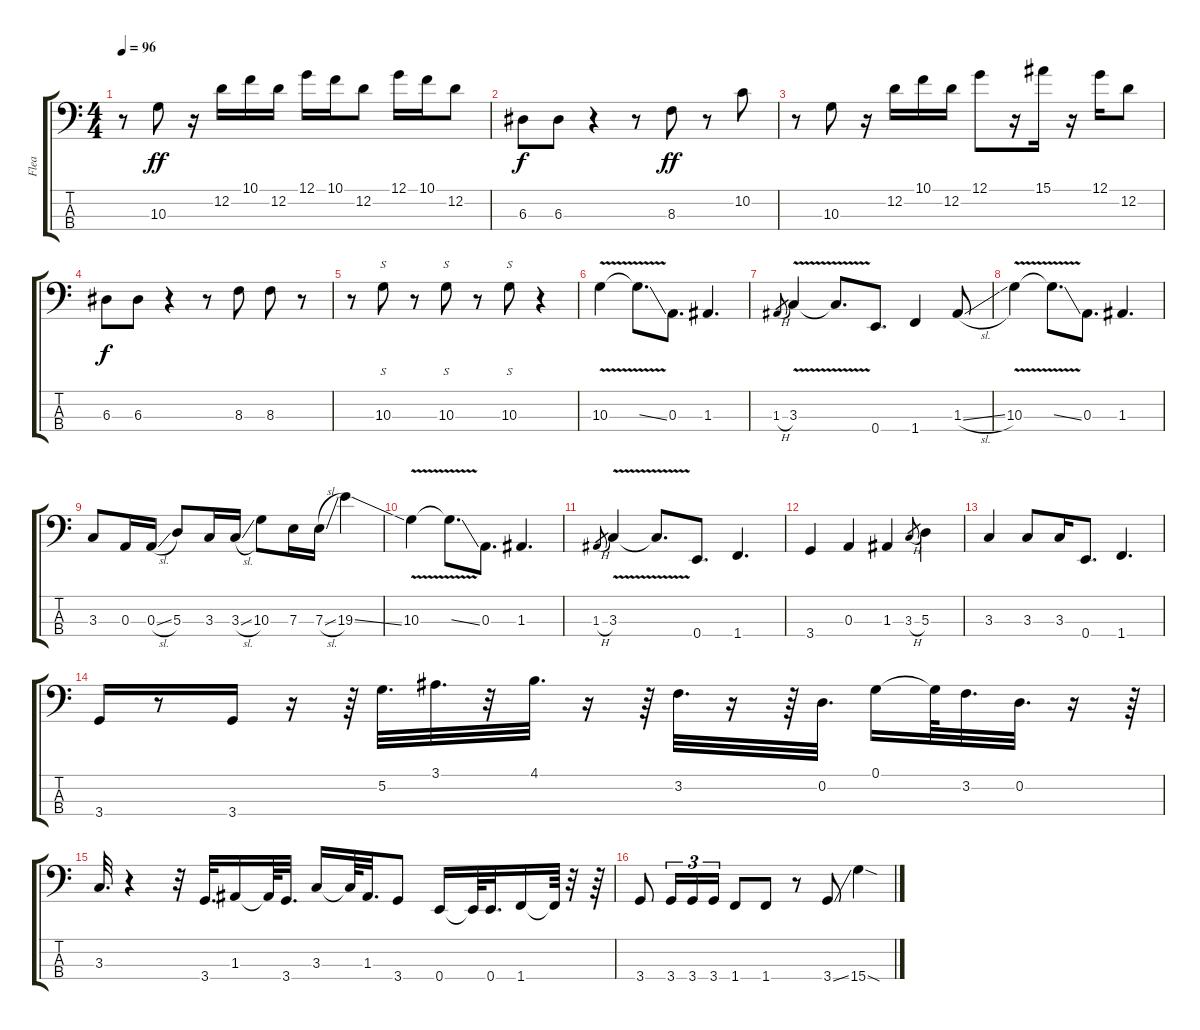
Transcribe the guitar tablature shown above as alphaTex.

\track ("Flea" "Flea") {instrument electricbassfinger}
\staff {score tabs}
\tuning (G2 D2 A1 E1) {hide}
\ts (4 4)
\tempo 96
\clef f4
\ks c
r.8{dy ff} 10.3.8 r.16 12.2.16 10.1.16 12.2.16 12.1.16 10.1.16 12.2.8 12.1.16 10.1.16 12.2.8 |
6.3.8{dy f} 6.3.8 r.4 r.8 8.3.8{dy ff} r.8 10.2.8 |
r.8 10.3.8 r.16 12.2.16 10.1.16 12.2.16 12.1.8 r.16 15.1.16 r.16 12.1.16 12.2.8 |
6.3.8{dy f} 6.3.8 r.4 r.8 8.3.8 8.3.8 r.8 |
r.8 10.3.8{s instrument slapbass1} r.8 10.3.8{s} r.8 10.3.8{s} r.4 |
10.3{v}.4{instrument electricbassfinger} 10.3{ss t}.8{d} 0.3.8{d} 1.3.4{d} |
1.3{h}.8{gr} 3.3{v}.4 3.3{t}.8{d} 0.4.8{d} 1.4.4 1.3{sl}.8 |
10.3{v}.4 10.3{ss t}.8{d} 0.3.8{d} 1.3.4{d} |
3.3.8 0.3.16 0.3{sl}.16 5.3.8 3.3.16 3.3{sl}.16 10.3.8 7.3.16 7.3{sl}.16 19.3{ss}.4 |
10.3{v}.4 10.3{ss t}.8{d} 0.3.8{d} 1.3.4{d} |
1.3{h}.8{gr} 3.3{v}.4 3.3{t}.8{d} 0.4.8{d} 1.4.4{d} |
3.4.4 0.3.4 1.3.4 3.3{h}.8{gr} 5.3.4 |
3.3.4 3.3.8 3.3.16 0.4.8{d} 1.4.4{d} |
3.4.16 r.8 3.4.16 r.16 r.64 5.2.32{d} 3.1.32{d} r.32 4.1.32{d} r.16 r.64 3.2.32{d} r.16 r.64 0.2.32{d} 0.1.16 0.1{t}.64 3.2.32{d} 0.2.32{d} r.16 r.64 |
3.3.32{d} r.4 r.32 3.4.32{d} 1.3.16 1.3{t}.64 3.4.32{d} 3.3.16 3.3{t}.64 1.3.32{d} 3.4.8 0.4.16 0.4{t}.64 0.4.32{d} 1.4.16 1.4{t}.64 r.32 r.64 |
3.4.8 3.4.16{tu (3 2)} 3.4.16{tu (3 2)} 3.4.16{tu (3 2)} 1.4.8 1.4.8 r.8 3.4{ss}.8 15.4{sod}.4
